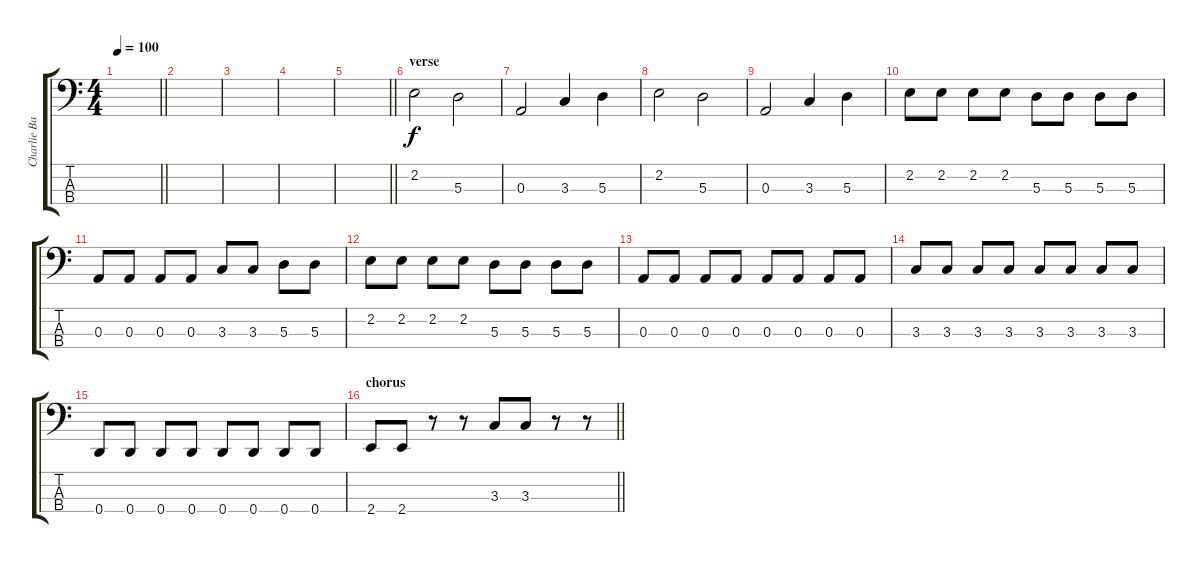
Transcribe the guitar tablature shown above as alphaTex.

\track ("Charlie Bass" "Charlie Ba") {instrument electricbassfinger}
\staff {score tabs}
\tuning (G2 D2 A1 D1) {hide}
\ts (4 4)
\tempo 100
\clef f4
\barLineRight lightlight
\ks c
|
|
|
|
\barLineRight lightlight
|
\section ("" "verse")
2.2.2 5.3.2 |
0.3.2 3.3.4 5.3.4 |
2.2.2 5.3.2 |
0.3.2 3.3.4 5.3.4 |
2.2.8 2.2.8 2.2.8 2.2.8 5.3.8 5.3.8 5.3.8 5.3.8 |
0.3.8 0.3.8 0.3.8 0.3.8 3.3.8 3.3.8 5.3.8 5.3.8 |
2.2.8 2.2.8 2.2.8 2.2.8 5.3.8 5.3.8 5.3.8 5.3.8 |
0.3.8 0.3.8 0.3.8 0.3.8 0.3.8 0.3.8 0.3.8 0.3.8 |
3.3.8 3.3.8 3.3.8 3.3.8 3.3.8 3.3.8 3.3.8 3.3.8 |
0.4.8 0.4.8 0.4.8 0.4.8 0.4.8 0.4.8 0.4.8 0.4.8 |
\section ("" "chorus")
\barLineRight lightlight
2.4.8 2.4.8 r.8 r.8 3.3.8 3.3.8 r.8 r.8
